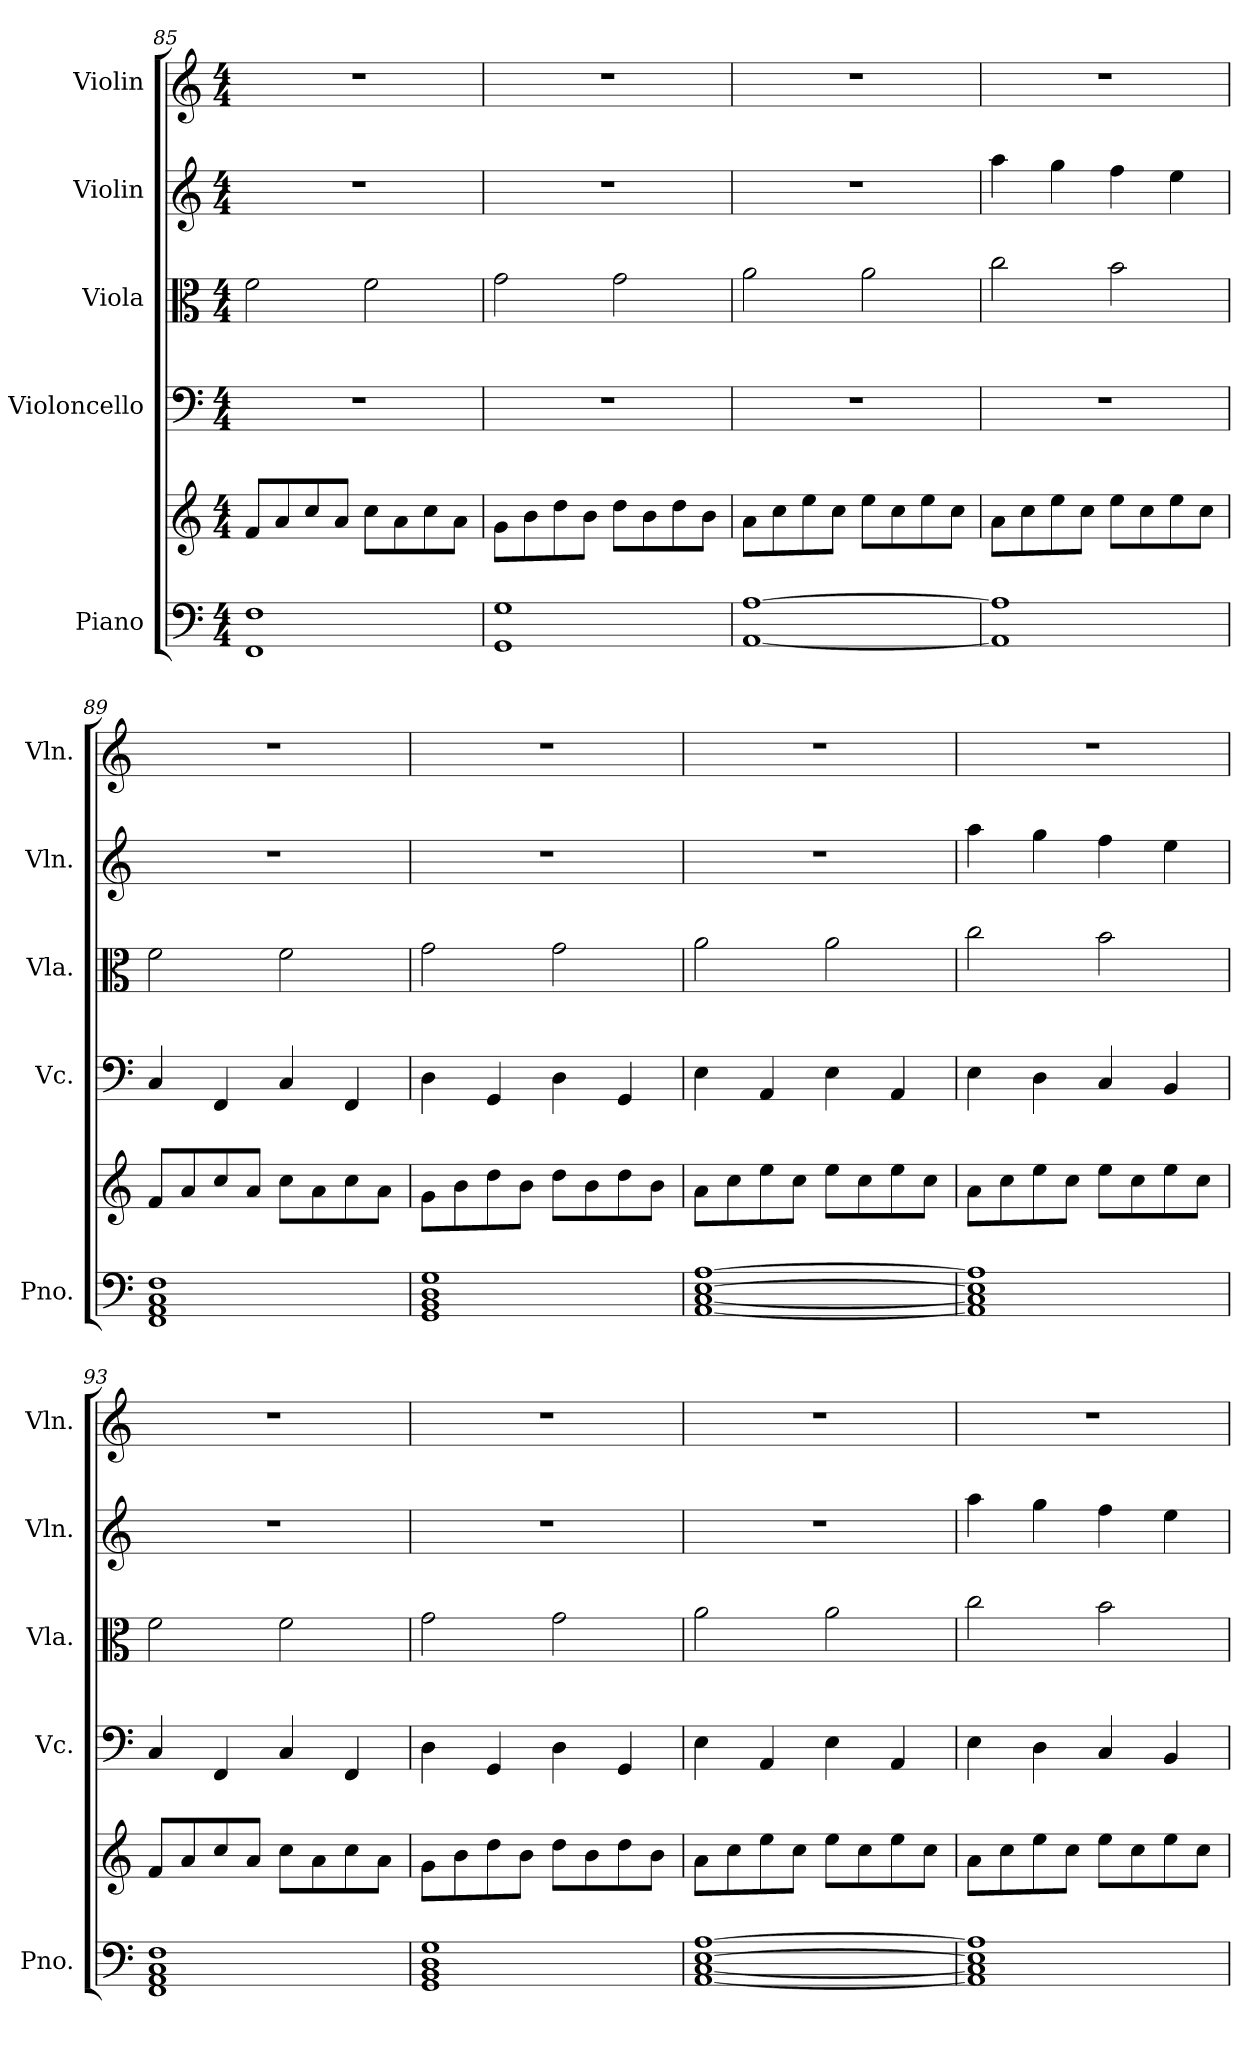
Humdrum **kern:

**kern	**kern	**kern	**kern	**kern	**kern
*part5	*part5	*part4	*part3	*part2	*part1
*staff6	*staff5	*staff4	*staff3	*staff2	*staff1
*I"Piano	*	*I"Violoncello	*I"Viola	*I"Violin	*I"Violin
*I'Pno.	*	*I'Vc.	*I'Vla.	*I'Vln.	*I'Vln.
*clefF4	*clefG2	*clefF4	*clefC3	*clefG2	*clefG2
*k[]	*k[]	*k[]	*k[]	*k[]	*k[]
*M4/4	*M4/4	*M4/4	*M4/4	*M4/4	*M4/4
=85	=85	=85	=85	=85	=85
1FF 1F	8f/L	1r	2f\	1r	1r
.	8a/	.	.	.	.
.	8cc/	.	.	.	.
.	8a/J	.	.	.	.
.	8cc\L	.	2f\	.	.
.	8a\	.	.	.	.
.	8cc\	.	.	.	.
.	8a\J	.	.	.	.
=86	=86	=86	=86	=86	=86
1GG 1G	8g\L	1r	2g\	1r	1r
.	8b\	.	.	.	.
.	8dd\	.	.	.	.
.	8b\J	.	.	.	.
.	8dd\L	.	2g\	.	.
.	8b\	.	.	.	.
.	8dd\	.	.	.	.
.	8b\J	.	.	.	.
=87	=87	=87	=87	=87	=87
[1AA [1A	8a\L	1r	2a\	1r	1r
.	8cc\	.	.	.	.
.	8ee\	.	.	.	.
.	8cc\J	.	.	.	.
.	8ee\L	.	2a\	.	.
.	8cc\	.	.	.	.
.	8ee\	.	.	.	.
.	8cc\J	.	.	.	.
=88	=88	=88	=88	=88	=88
1AA] 1A]	8a\L	1r	2cc\	4aa\	1r
.	8cc\	.	.	.	.
.	8ee\	.	.	4gg\	.
.	8cc\J	.	.	.	.
.	8ee\L	.	2b\	4ff\	.
.	8cc\	.	.	.	.
.	8ee\	.	.	4ee\	.
.	8cc\J	.	.	.	.
!!LO:PB:g=z
=89	=89	=89	=89	=89	=89
1FF 1AA 1C 1F	8f/L	4C/	2f\	1r	1r
.	8a/	.	.	.	.
.	8cc/	4FF/	.	.	.
.	8a/J	.	.	.	.
.	8cc\L	4C/	2f\	.	.
.	8a\	.	.	.	.
.	8cc\	4FF/	.	.	.
.	8a\J	.	.	.	.
=90	=90	=90	=90	=90	=90
1GG 1BB 1D 1G	8g\L	4D\	2g\	1r	1r
.	8b\	.	.	.	.
.	8dd\	4GG/	.	.	.
.	8b\J	.	.	.	.
.	8dd\L	4D\	2g\	.	.
.	8b\	.	.	.	.
.	8dd\	4GG/	.	.	.
.	8b\J	.	.	.	.
=91	=91	=91	=91	=91	=91
[1AA [1C [1E [1A	8a\L	4E\	2a\	1r	1r
.	8cc\	.	.	.	.
.	8ee\	4AA/	.	.	.
.	8cc\J	.	.	.	.
.	8ee\L	4E\	2a\	.	.
.	8cc\	.	.	.	.
.	8ee\	4AA/	.	.	.
.	8cc\J	.	.	.	.
=92	=92	=92	=92	=92	=92
1AA] 1C] 1E] 1A]	8a\L	4E\	2cc\	4aa\	1r
.	8cc\	.	.	.	.
.	8ee\	4D\	.	4gg\	.
.	8cc\J	.	.	.	.
.	8ee\L	4C/	2b\	4ff\	.
.	8cc\	.	.	.	.
.	8ee\	4BB/	.	4ee\	.
.	8cc\J	.	.	.	.
=93	=93	=93	=93	=93	=93
1FF 1AA 1C 1F	8f/L	4C/	2f\	1r	1r
.	8a/	.	.	.	.
.	8cc/	4FF/	.	.	.
.	8a/J	.	.	.	.
.	8cc\L	4C/	2f\	.	.
.	8a\	.	.	.	.
.	8cc\	4FF/	.	.	.
.	8a\J	.	.	.	.
!!LO:LB:g=z
=94	=94	=94	=94	=94	=94
1GG 1BB 1D 1G	8g\L	4D\	2g\	1r	1r
.	8b\	.	.	.	.
.	8dd\	4GG/	.	.	.
.	8b\J	.	.	.	.
.	8dd\L	4D\	2g\	.	.
.	8b\	.	.	.	.
.	8dd\	4GG/	.	.	.
.	8b\J	.	.	.	.
=95	=95	=95	=95	=95	=95
[1AA [1C [1E [1A	8a\L	4E\	2a\	1r	1r
.	8cc\	.	.	.	.
.	8ee\	4AA/	.	.	.
.	8cc\J	.	.	.	.
.	8ee\L	4E\	2a\	.	.
.	8cc\	.	.	.	.
.	8ee\	4AA/	.	.	.
.	8cc\J	.	.	.	.
=96	=96	=96	=96	=96	=96
1AA] 1C] 1E] 1A]	8a\L	4E\	2cc\	4aa\	1r
.	8cc\	.	.	.	.
.	8ee\	4D\	.	4gg\	.
.	8cc\J	.	.	.	.
.	8ee\L	4C/	2b\	4ff\	.
.	8cc\	.	.	.	.
.	8ee\	4BB/	.	4ee\	.
.	8cc\J	.	.	.	.
=	=	=	=	=	=
*-	*-	*-	*-	*-	*-
